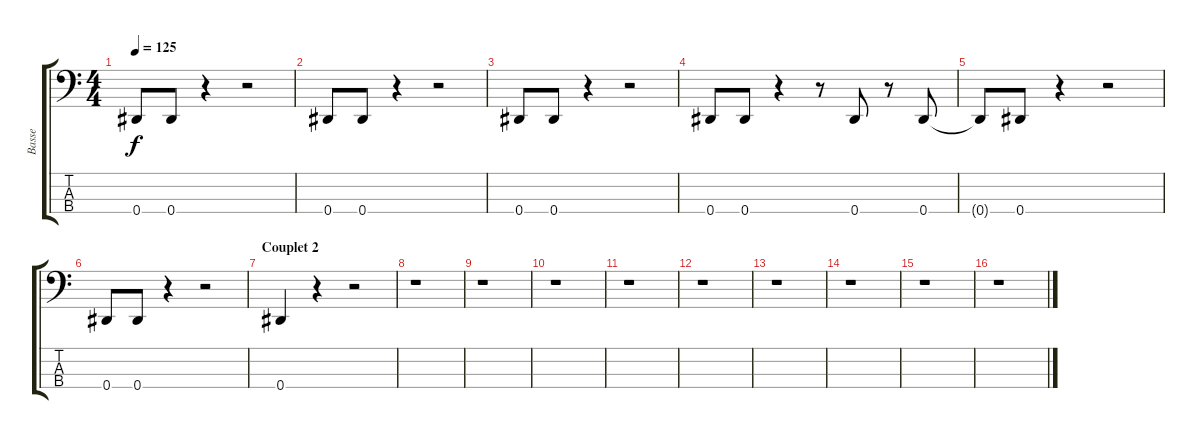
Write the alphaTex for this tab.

\track ("Basse" "Basse") {instrument electricbasspick}
\staff {score tabs}
\tuning (Gb2 Db2 Ab1 Eb1) {hide}
\ts (4 4)
\tempo 125
\clef f4
\ks c
0.4.8{dy f} 0.4.8 r.4 r.2 |
0.4.8 0.4.8 r.4 r.2 |
0.4.8 0.4.8 r.4 r.2 |
0.4.8 0.4.8 r.4 r.8 0.4.8 r.8 0.4.8 |
0.4{t}.8 0.4.8 r.4 r.2 |
0.4.8 0.4.8 r.4 r.2 |
\section ("" "Couplet 2")
0.4.4 r.4 r.2 |
r.1 |
r.1 |
r.1 |
r.1 |
r.1 |
r.1 |
r.1 |
r.1 |
r.1
